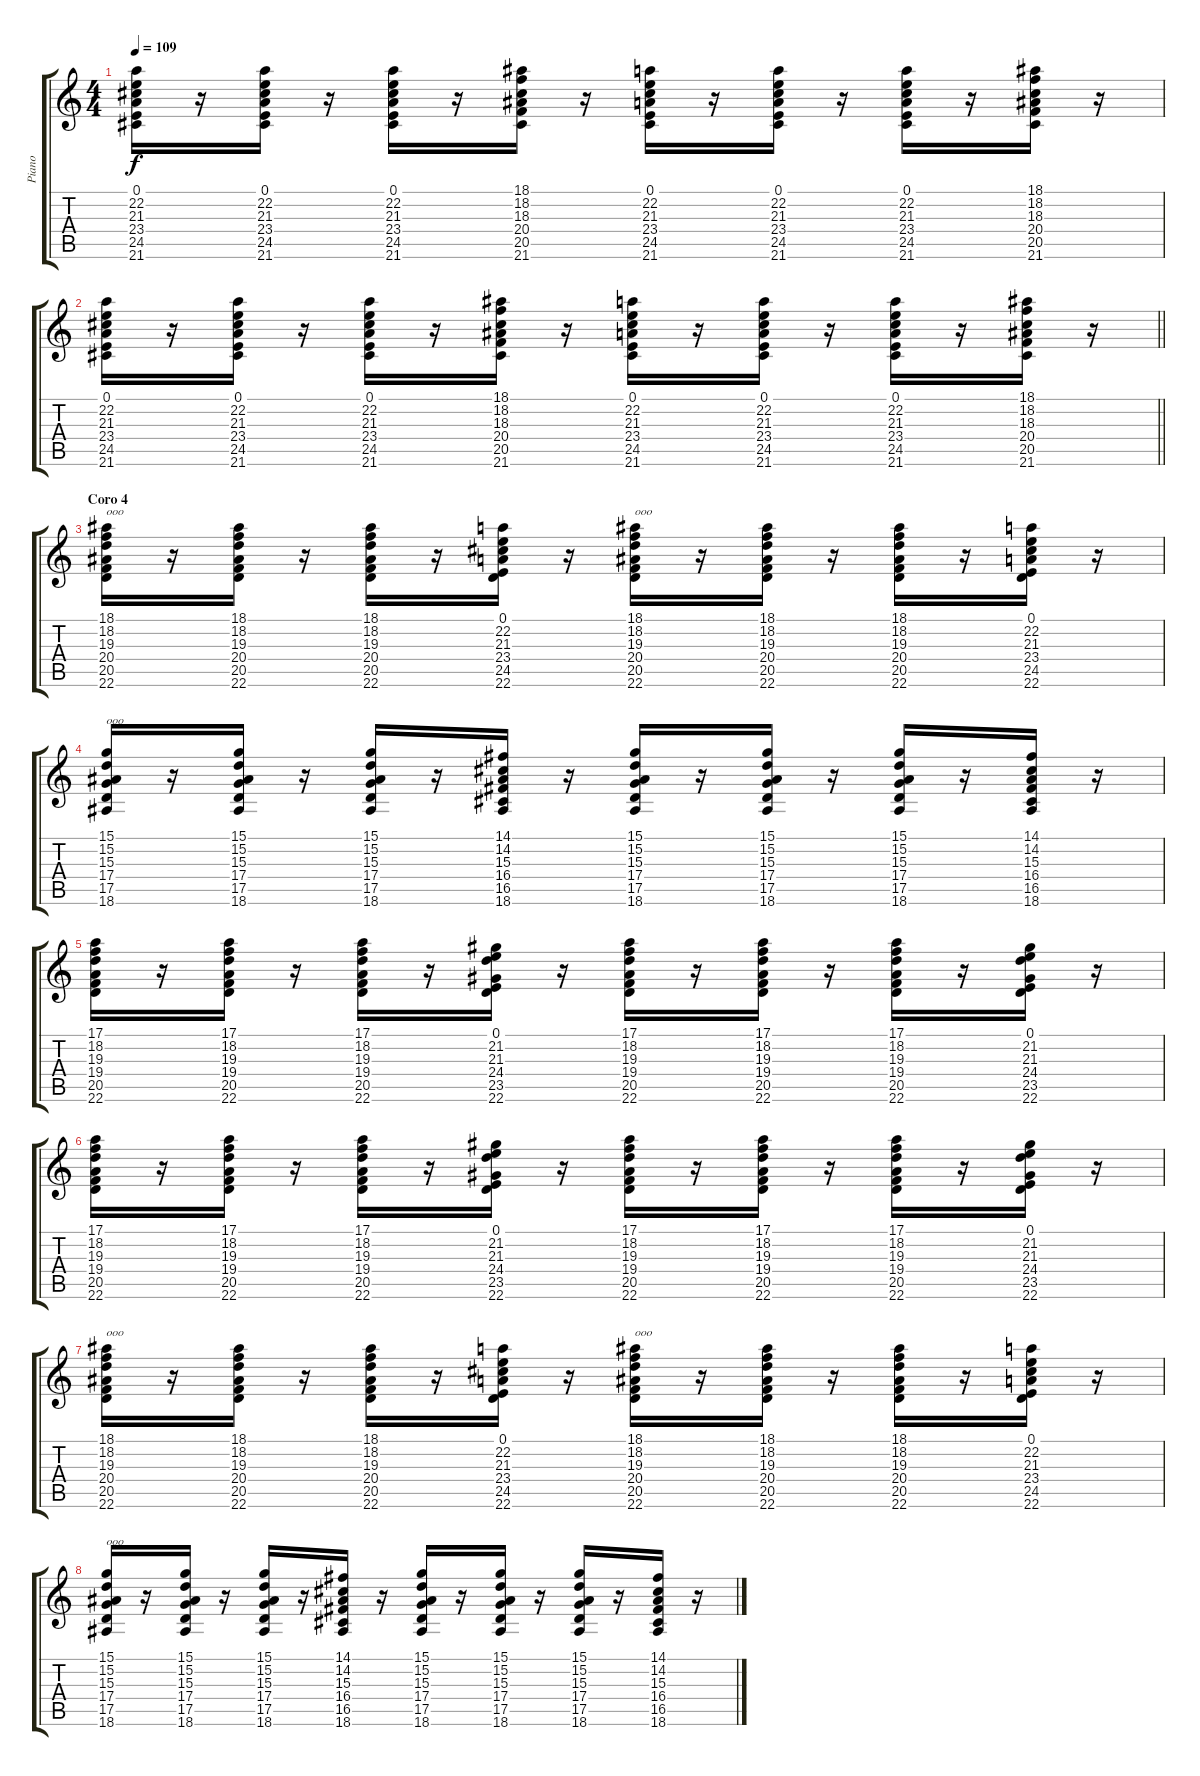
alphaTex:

\track ("Piano" "Piano") {instrument acousticgrandpiano}
\staff {score tabs}
\tuning (E4 B3 G3 D3 A2 E2) {hide}
\ts (4 4)
\tempo 109
\clef g2
\ks c
(0.1 22.2 21.3 23.4 24.5 21.6).16{dy f} r.16 (0.1 22.2 21.3 23.4 24.5 21.6).16 r.16 (0.1 22.2 21.3 23.4 24.5 21.6).16 r.16 (18.1 18.2 18.3 20.4 20.5 21.6).16 r.16 (0.1 22.2 21.3 23.4 24.5 21.6).16 r.16 (0.1 22.2 21.3 23.4 24.5 21.6).16 r.16 (0.1 22.2 21.3 23.4 24.5 21.6).16 r.16 (18.1 18.2 18.3 20.4 20.5 21.6).16 r.16 |
\barLineRight lightlight
(0.1 22.2 21.3 23.4 24.5 21.6).16 r.16 (0.1 22.2 21.3 23.4 24.5 21.6).16 r.16 (0.1 22.2 21.3 23.4 24.5 21.6).16 r.16 (18.1 18.2 18.3 20.4 20.5 21.6).16 r.16 (0.1 22.2 21.3 23.4 24.5 21.6).16 r.16 (0.1 22.2 21.3 23.4 24.5 21.6).16 r.16 (0.1 22.2 21.3 23.4 24.5 21.6).16 r.16 (18.1 18.2 18.3 20.4 20.5 21.6).16 r.16 |
\section ("" "Coro 4")
(18.1 18.2 19.3 20.4 20.5 22.6).16{txt "ooo"} r.16 (18.1 18.2 19.3 20.4 20.5 22.6).16 r.16 (18.1 18.2 19.3 20.4 20.5 22.6).16 r.16 (0.1 22.2 21.3 23.4 24.5 22.6).16 r.16 (18.1 18.2 19.3 20.4 20.5 22.6).16{txt "ooo"} r.16 (18.1 18.2 19.3 20.4 20.5 22.6).16 r.16 (18.1 18.2 19.3 20.4 20.5 22.6).16 r.16 (0.1 22.2 21.3 23.4 24.5 22.6).16 r.16 |
(15.1 15.2 15.3 17.4 17.5 18.6).16{txt "ooo"} r.16 (15.1 15.2 15.3 17.4 17.5 18.6).16 r.16 (15.1 15.2 15.3 17.4 17.5 18.6).16{balance 8} r.16 (14.1 14.2 15.3 16.4 16.5 18.6).16 r.16 (15.1 15.2 15.3 17.4 17.5 18.6).16 r.16 (15.1 15.2 15.3 17.4 17.5 18.6).16 r.16 (15.1 15.2 15.3 17.4 17.5 18.6).16{balance 8} r.16 (14.1 14.2 15.3 16.4 16.5 18.6).16 r.16 |
(17.1 18.2 19.3 19.4 20.5 22.6).16{balance 8} r.16 (17.1 18.2 19.3 19.4 20.5 22.6).16{balance 8} r.16 (17.1 18.2 19.3 19.4 20.5 22.6).16{balance 8} r.16 (0.1 21.2 21.3 24.4 23.5 22.6).16{balance 8} r.16 (17.1 18.2 19.3 19.4 20.5 22.6).16{balance 8} r.16 (17.1 18.2 19.3 19.4 20.5 22.6).16{balance 8} r.16 (17.1 18.2 19.3 19.4 20.5 22.6).16{balance 8} r.16 (0.1 21.2 21.3 24.4 23.5 22.6).16{balance 8} r.16 |
(17.1 18.2 19.3 19.4 20.5 22.6).16{balance 8} r.16 (17.1 18.2 19.3 19.4 20.5 22.6).16{balance 8} r.16 (17.1 18.2 19.3 19.4 20.5 22.6).16{balance 8} r.16 (0.1 21.2 21.3 24.4 23.5 22.6).16{balance 8} r.16 (17.1 18.2 19.3 19.4 20.5 22.6).16{balance 8} r.16 (17.1 18.2 19.3 19.4 20.5 22.6).16{balance 8} r.16 (17.1 18.2 19.3 19.4 20.5 22.6).16{balance 8} r.16 (0.1 21.2 21.3 24.4 23.5 22.6).16{balance 8} r.16 |
(18.1 18.2 19.3 20.4 20.5 22.6).16{txt "ooo" balance 8} r.16 (18.1 18.2 19.3 20.4 20.5 22.6).16 r.16 (18.1 18.2 19.3 20.4 20.5 22.6).16 r.16 (0.1 22.2 21.3 23.4 24.5 22.6).16 r.16 (18.1 18.2 19.3 20.4 20.5 22.6).16{txt "ooo"} r.16 (18.1 18.2 19.3 20.4 20.5 22.6).16 r.16 (18.1 18.2 19.3 20.4 20.5 22.6).16 r.16 (0.1 22.2 21.3 23.4 24.5 22.6).16 r.16 |
(15.1 15.2 15.3 17.4 17.5 18.6).16{txt "ooo"} r.16 (15.1 15.2 15.3 17.4 17.5 18.6).16 r.16 (15.1 15.2 15.3 17.4 17.5 18.6).16{balance 8} r.16 (14.1 14.2 15.3 16.4 16.5 18.6).16 r.16 (15.1 15.2 15.3 17.4 17.5 18.6).16 r.16 (15.1 15.2 15.3 17.4 17.5 18.6).16 r.16 (15.1 15.2 15.3 17.4 17.5 18.6).16{balance 8} r.16 (14.1 14.2 15.3 16.4 16.5 18.6).16 r.16
